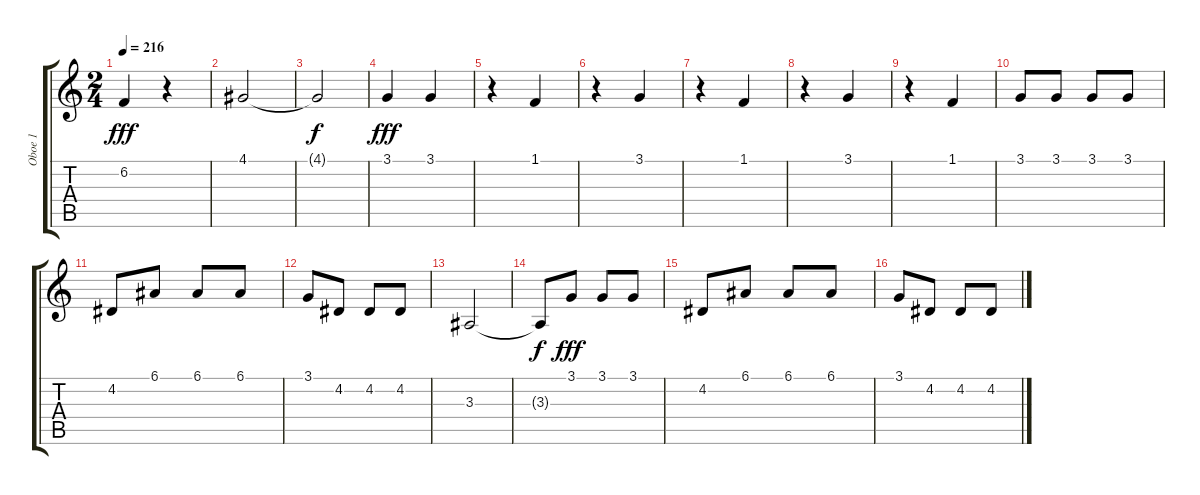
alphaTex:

\track ("Oboe 1" "Oboe 1") {instrument oboe}
\staff {score tabs}
\tuning (E4 B3 G3 D3 A2 E2) {hide}
\ts (2 4)
\tempo 216
\clef g2
\ks c
6.2.4{dy fff} r.4 |
4.1.2 |
4.1{t}.2{dy f} |
3.1.4{dy fff} 3.1.4 |
r.4 1.1.4 |
r.4 3.1.4 |
r.4 1.1.4 |
r.4 3.1.4 |
r.4 1.1.4 |
3.1.8 3.1.8 3.1.8 3.1.8 |
4.2.8 6.1.8 6.1.8 6.1.8 |
3.1.8 4.2.8 4.2.8 4.2.8 |
3.3.2 |
3.3{t}.8{dy f} 3.1.8{dy fff} 3.1.8 3.1.8 |
4.2.8 6.1.8 6.1.8 6.1.8 |
3.1.8 4.2.8 4.2.8 4.2.8
